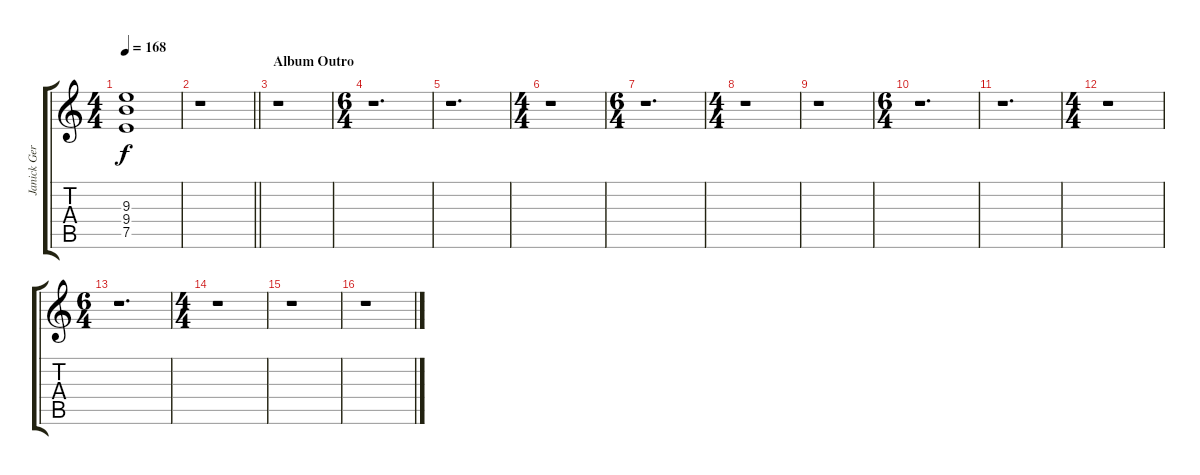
\track ("Janick Gers" "Janick Ger") {instrument distortionguitar}
\staff {score tabs}
\tuning (E4 B3 G3 D3 A2 E2) {hide}
\ts (4 4)
\tempo 168
\clef g2
\ks c
(9.3 9.4 7.5).1{dy f} |
\barLineRight lightlight
r.1 |
\section ("" "Album Outro")
r.1 |
\ts (6 4)
r.1{d} |
r.1{d} |
\ts (4 4)
r.1 |
\ts (6 4)
r.1{d} |
\ts (4 4)
r.1 |
r.1 |
\ts (6 4)
r.1{d} |
r.1{d} |
\ts (4 4)
r.1 |
\ts (6 4)
r.1{d} |
\ts (4 4)
r.1 |
r.1 |
r.1
